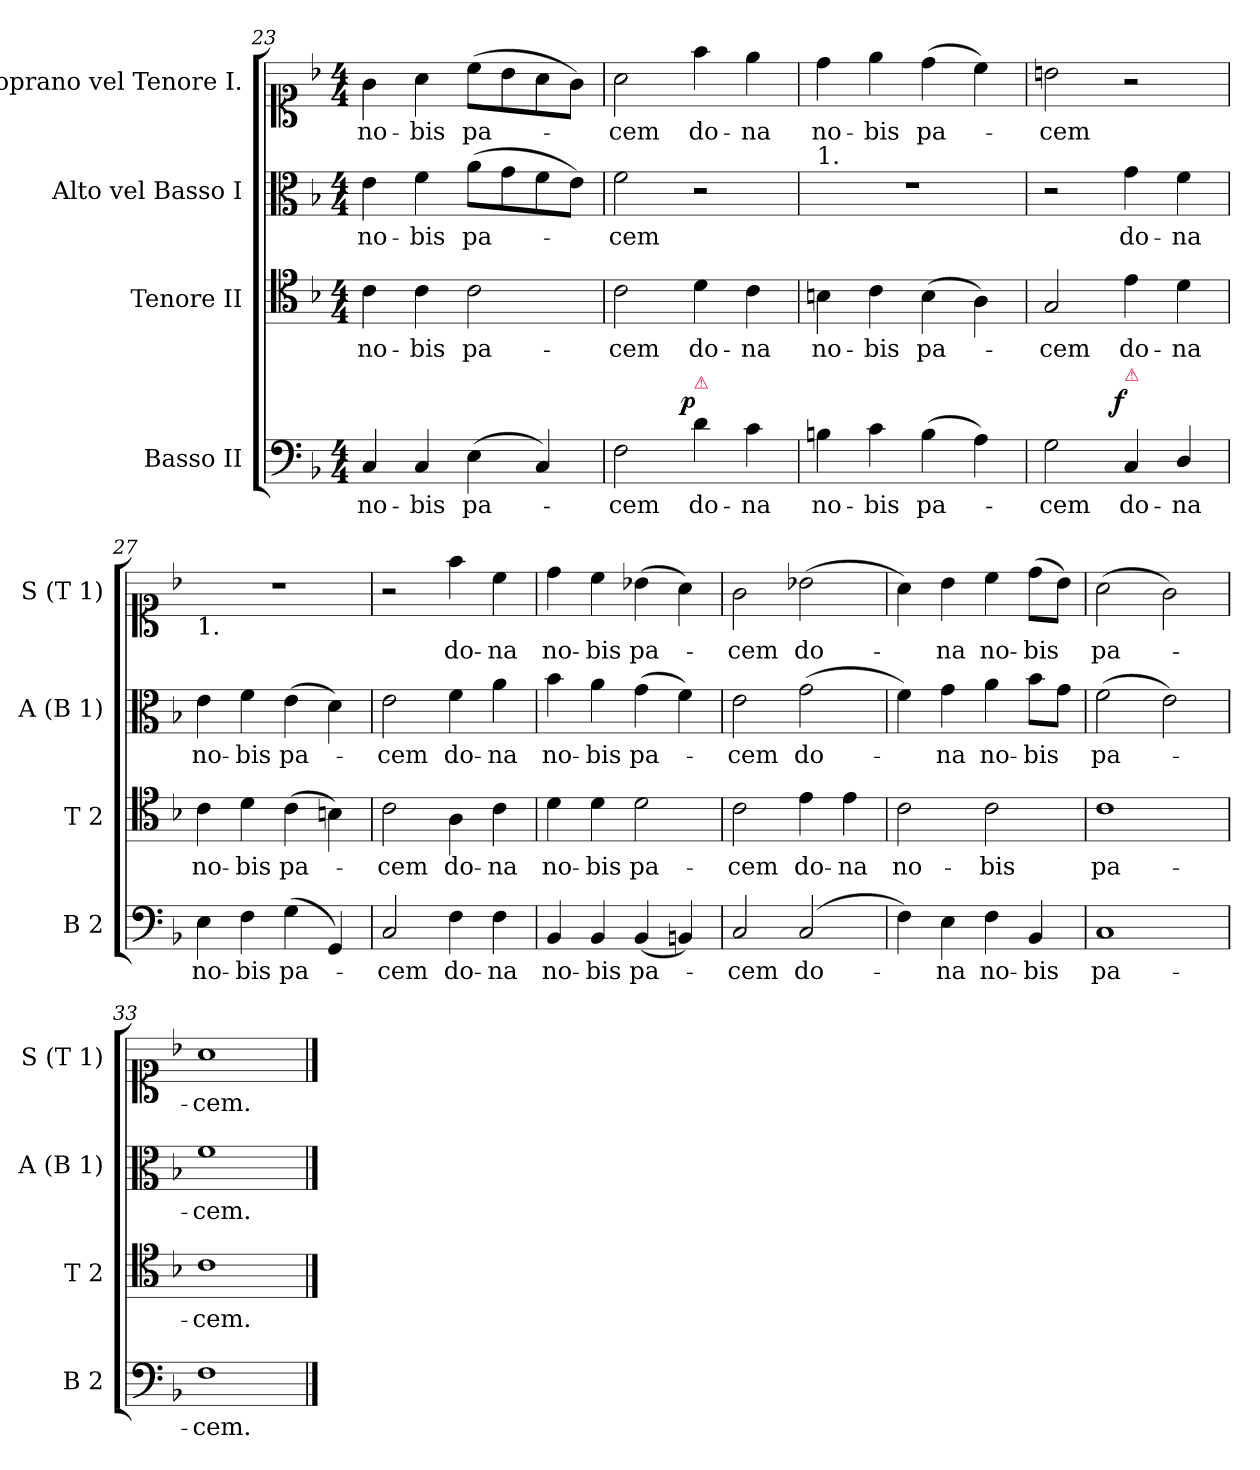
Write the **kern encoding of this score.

**kern	**text	**dynam	**kern	**text	**kern	**text	**kern	**text
*part4	*part4	*part4	*part3	*part3	*part2	*part2	*part1	*part1
*staff4	*staff4	*staff4	*staff3	*staff3	*staff2	*staff2	*staff1	*staff1
*I"Basso II	*	*	*I"Tenore II	*	*I"Alto vel Basso I	*	*I"Soprano vel Tenore I.	*
*I'B 2	*	*	*I'T 2	*	*I'A (B 1)	*	*I'S (T 1)	*
*clefF4	*	*	*clefC4	*	*clefC3	*	*clefC1	*
*k[b-]	*	*	*k[b-]	*	*k[b-]	*	*k[b-]	*
*M4/4	*	*	*M4/4	*	*M4/4	*	*M4/4	*
=23	=23	=23	=23	=23	=23	=23	=23	=23
4C/	no-	.	4c\	no-	4e\	no-	4g\	no-
4C/	-bis	.	4c\	-bis	4f\	-bis	4a\	-bis
(>4E\	pa-	.	2c\	pa-	(>8a\L	pa-	(>8cc\L	pa-
.	.	.	.	.	8g\	.	8b-\	.
4C/)	.	.	.	.	8f\	.	8a\	.
.	.	.	.	.	8e\J)	.	8g\J)	.
=24	=24	=24	=24	=24	=24	=24	=24	=24
2F\	-cem	.	2c\	-cem	2f\	cem	2a\	-cem
!LO:TX:a:color=crimson:t=⚠	!	!	!	!	!	!	!	!
!	!	!LO:DY:b:rj	!	!	!	!	!	!
4d\	do-	p.	4d\	do-	2r	.	4ff\	do-
4c\	-na	.	4c\	-na	.	.	4ee\	-na
=25	=25	=25	=25	=25	=25	=25	=25	=25
!	!	!	!	!	!LO:TX:a:t=1.	!	!	!
4Bn\	no-	.	4Bn\	no-	1r	.	4dd\	no-
4c\	-bis	.	4c\	-bis	.	.	4ee\	-bis
(4B\	pa-	.	(>4B\	pa-	.	.	(>4dd\	pa-
4A\)	.	.	4A\)	.	.	.	4cc\)	.
=26	=26	=26	=26	=26	=26	=26	=26	=26
2G\	-cem	.	2G/	-cem	2r	.	2bn\	-cem
!LO:TX:a:color=crimson:t=⚠	!	!	!	!	!	!	!	!
!	!	!LO:DY:b:rj	!	!	!	!	!	!
4C/	do-	f.	4e\	do-	4g\	do-	2r	.
4D/	-na	.	4d\	-na	4f\	-na	.	.
=27	=27	=27	=27	=27	=27	=27	=27	=27
!	!	!	!	!	!	!	!LO:TX:b:t=1.	!
4E\	no-	.	4c\	no-	4e\	no-	1r	.
4F\	-bis	.	4d\	-bis	4f\	-bis	.	.
(>4G\	pa-	.	(>4c\	pa-	(>4e\	pa-	.	.
4GG/)	.	.	4Bn\)	.	4d\)	.	.	.
=28	=28	=28	=28	=28	=28	=28	=28	=28
2C/	-cem	.	2c\	-cem	2e\	-cem	2r	.
4F\	do-	.	4A\	do-	4f\	do-	4ff\	do-
4F\	-na	.	4c\	-na	4a\	-na	4cc\	-na
=29	=29	=29	=29	=29	=29	=29	=29	=29
4BB-/	no-	.	4d\	no-	4b-\	no-	4dd\	no-
4BB-/	-bis	.	4d\	-bis	4a\	-bis	4cc\	-bis
(<4BB-/	pa-	.	2d\	pa-	(>4g\	pa-	(>4b-X\	pa-
4BBn/)	.	.	.	.	4f\)	.	4a\)	.
=30	=30	=30	=30	=30	=30	=30	=30	=30
2C/	-cem	.	2c\	-cem	2e\	-cem	2g\	-cem
(>2C/	do-	.	4e\	do-	(>2g\	do-	(>2b-X\	do-
.	.	.	4e\	-na	.	.	.	.
=31	=31	=31	=31	=31	=31	=31	=31	=31
4F\)	.	.	2c\	no-	4f\)	.	4a\)	.
4E\	-na	.	.	.	4g\	-na	4b-\	-na
4F\	no-	.	2c\	-bis	4a\	no-	4cc\	no-
4BB-/	-bis	.	.	.	8b-\L	-bis	(>8dd\L	-bis
.	.	.	.	.	8g\J	.	8b-\J)	.
=32	=32	=32	=32	=32	=32	=32	=32	=32
1C	pa-	.	1c	pa-	(>2f\	pa-	(>2a\	pa-
.	.	.	.	.	2e\)	.	2g\)	.
=33	=33	=33	=33	=33	=33	=33	=33	=33
1F	cem.	.	1c	-cem.	1f	-cem.	1a	-cem.
==	==	==	==	==	==	==	==	==
*-	*-	*-	*-	*-	*-	*-	*-	*-
